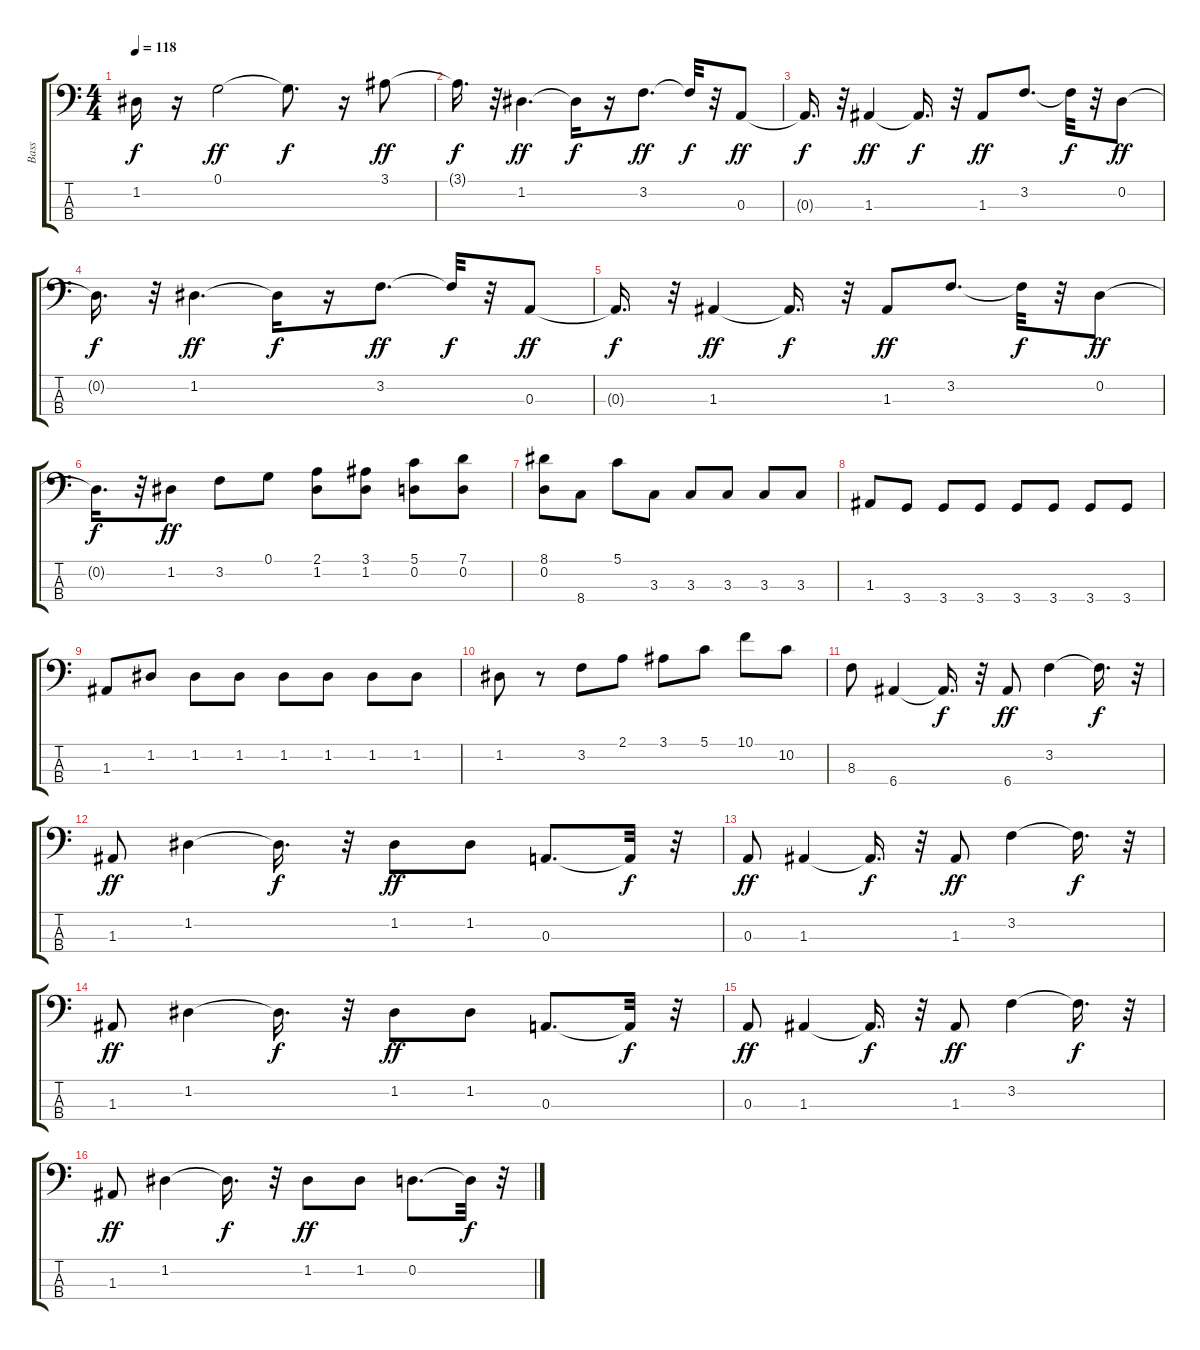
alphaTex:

\track ("Bass" "Bass") {instrument electricbassfinger}
\staff {score tabs}
\tuning (G2 D2 A1 E1) {hide}
\ts (4 4)
\tempo 118
\clef f4
\ks c
1.2{t}.16{dy f} r.16 0.1.2{dy ff} 0.1{t}.8{d dy f} r.16 3.1.8{dy ff} |
3.1{t}.16{d dy f} r.32 1.2.4{d dy ff} 1.2{t}.16{dy f} r.16 3.2.8{d dy ff} 3.2{t}.32{dy f} r.32 0.3.8{dy ff} |
0.3{t}.16{d dy f} r.32 1.3.4{dy ff} 1.3{t}.16{d dy f} r.32 1.3.8{dy ff} 3.2.8{d} 3.2{t}.32{dy f} r.32 0.2.8{dy ff} |
0.2{t}.16{d dy f} r.32 1.2.4{d dy ff} 1.2{t}.16{dy f} r.16 3.2.8{d dy ff} 3.2{t}.32{dy f} r.32 0.3.8{dy ff} |
0.3{t}.16{d dy f} r.32 1.3.4{dy ff} 1.3{t}.16{d dy f} r.32 1.3.8{dy ff} 3.2.8{d} 3.2{t}.32{dy f} r.32 0.2.8{dy ff} |
0.2{t}.16{d dy f} r.32 1.2.8{dy ff} 3.2.8 0.1.8 (2.1 1.2).8 (3.1 1.2).8 (5.1 0.2).8 (7.1 0.2).8 |
(8.1 0.2).8 8.4.8 5.1.8 3.3.8 3.3.8 3.3.8 3.3.8 3.3.8 |
1.3.8 3.4.8 3.4.8 3.4.8 3.4.8 3.4.8 3.4.8 3.4.8 |
1.3.8 1.2.8 1.2.8 1.2.8 1.2.8 1.2.8 1.2.8 1.2.8 |
1.2.8 r.8 3.2.8 2.1.8 3.1.8 5.1.8 10.1.8 10.2.8 |
8.3.8 6.4.4 6.4{t}.16{d dy f} r.32 6.4.8{dy ff} 3.2.4 3.2{t}.16{d dy f} r.32 |
1.3.8{dy ff} 1.2.4 1.2{t}.16{d dy f} r.32 1.2.8{dy ff} 1.2.8 0.3.8{d} 0.3{t}.32{dy f} r.32 |
0.3.8{dy ff} 1.3.4 1.3{t}.16{d dy f} r.32 1.3.8{dy ff} 3.2.4 3.2{t}.16{d dy f} r.32 |
1.3.8{dy ff} 1.2.4 1.2{t}.16{d dy f} r.32 1.2.8{dy ff} 1.2.8 0.3.8{d} 0.3{t}.32{dy f} r.32 |
0.3.8{dy ff} 1.3.4 1.3{t}.16{d dy f} r.32 1.3.8{dy ff} 3.2.4 3.2{t}.16{d dy f} r.32 |
1.3.8{dy ff} 1.2.4 1.2{t}.16{d dy f} r.32 1.2.8{dy ff} 1.2.8 0.2.8{d} 0.2{t}.32{dy f} r.32
